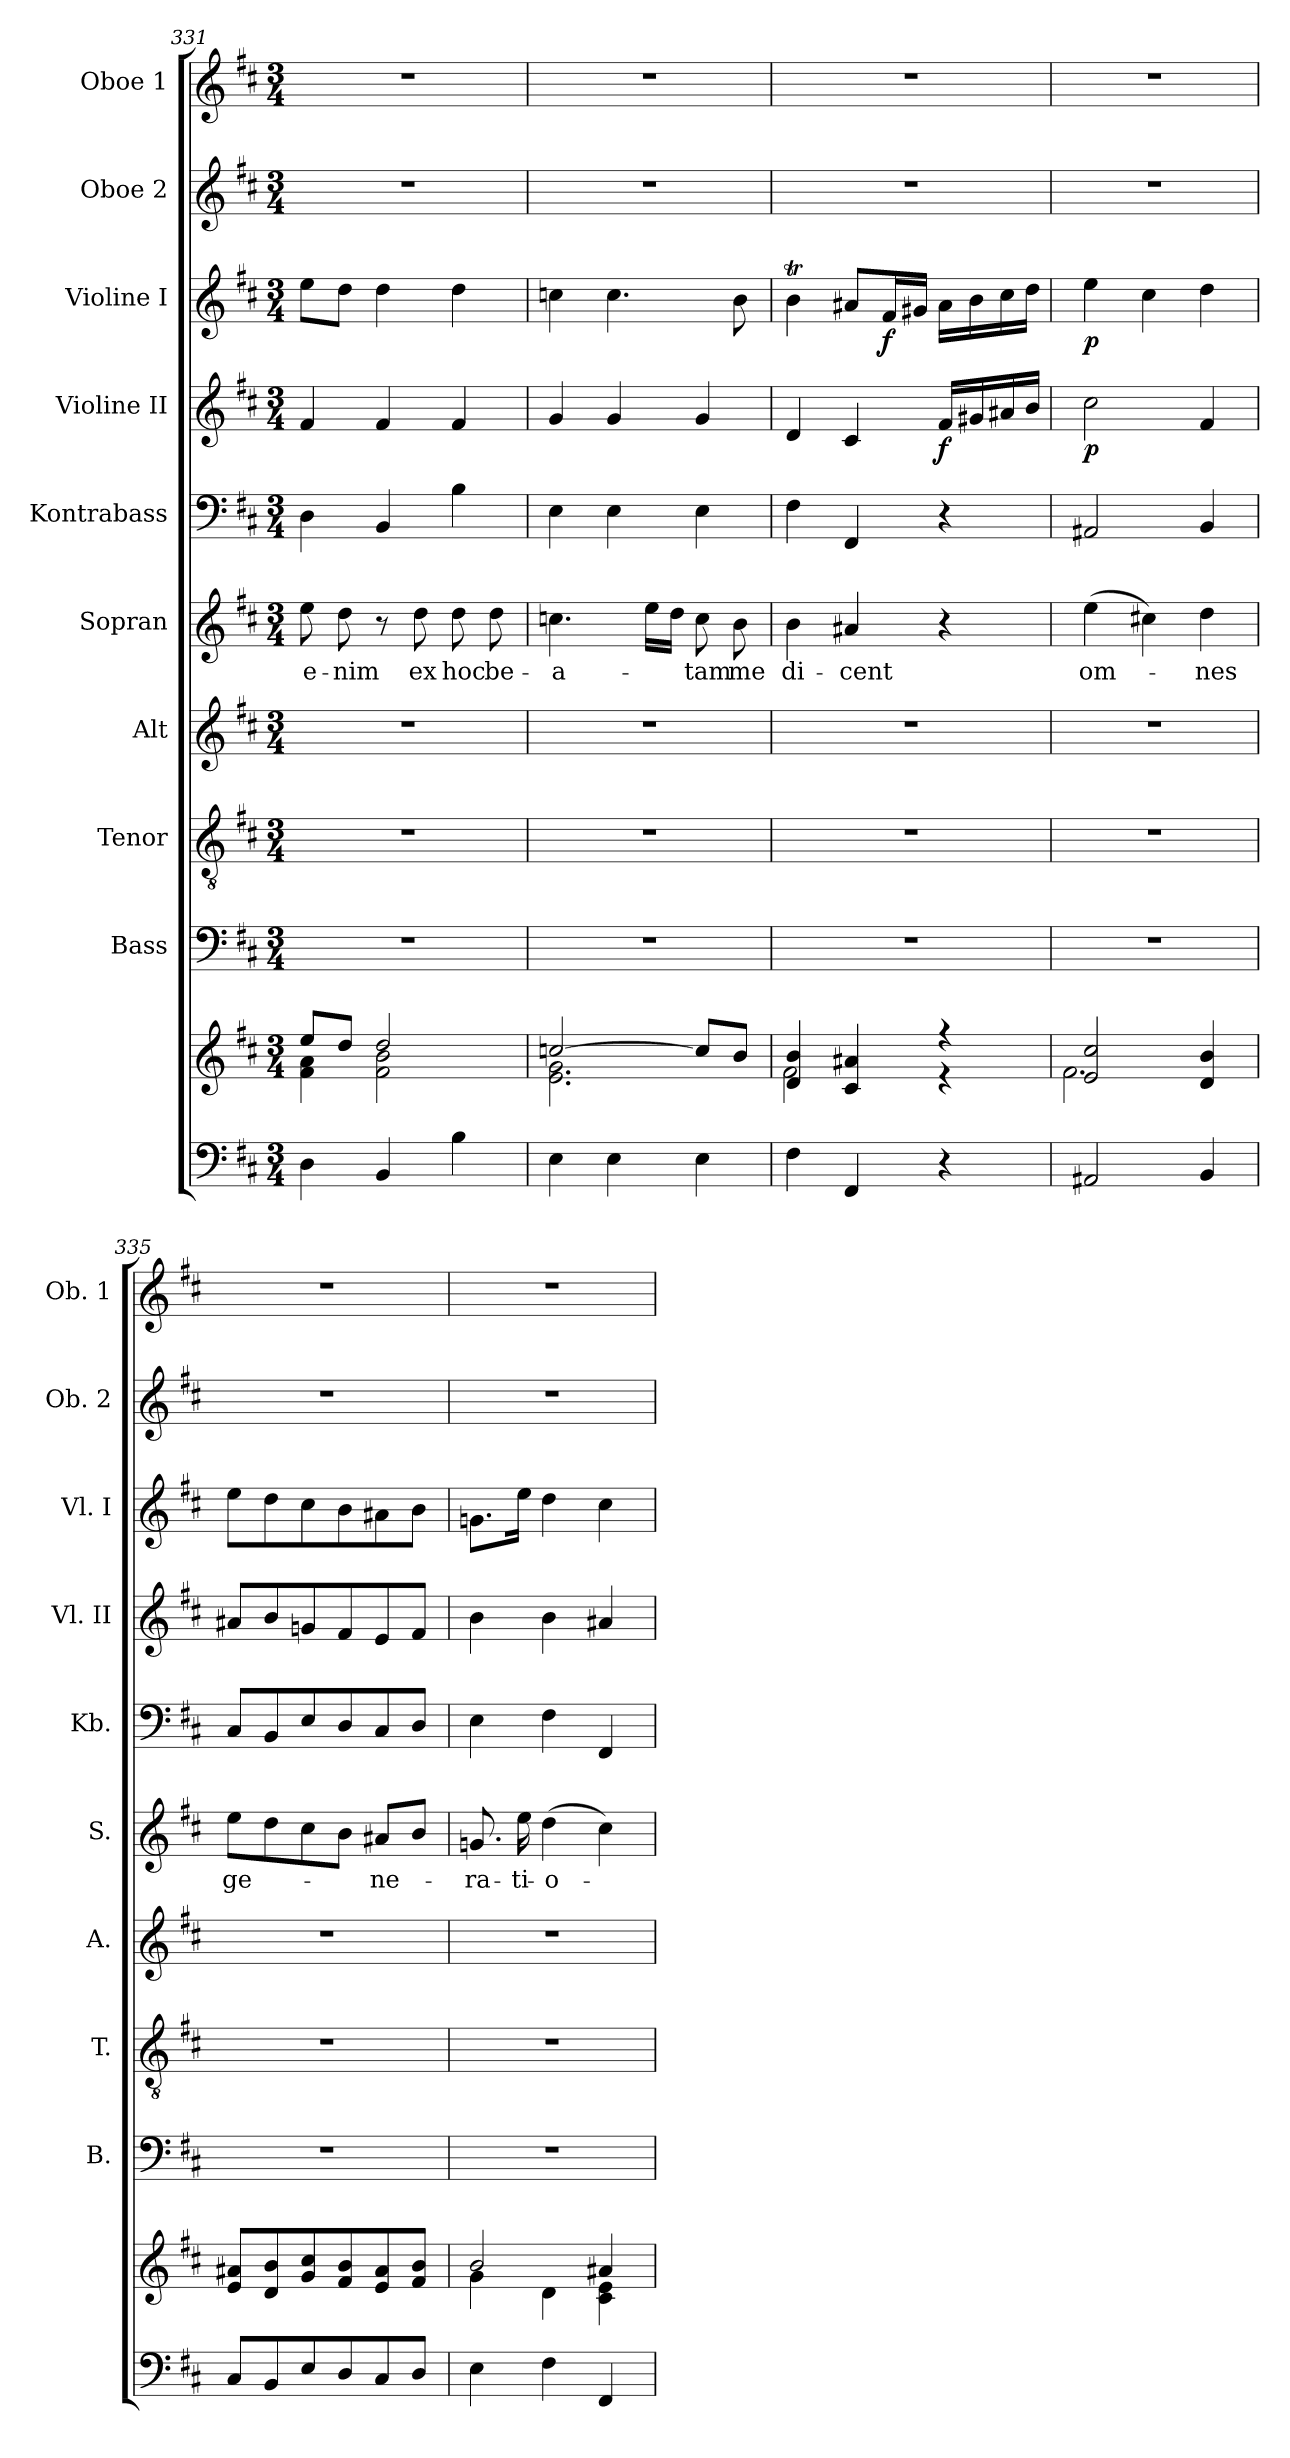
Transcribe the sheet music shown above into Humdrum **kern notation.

**kern	**kern	**kern	**kern	**kern	**kern	**text	**kern	**kern	**dynam	**kern	**dynam	**kern	**kern
*part10	*part10	*part9	*part8	*part7	*part6	*part6	*part5	*part4	*part4	*part3	*part3	*part2	*part1
*staff11	*staff10	*staff9	*staff8	*staff7	*staff6	*staff6	*staff5	*staff4	*staff4	*staff3	*staff3	*staff2	*staff1
*	*	*I"Bass	*I"Tenor	*I"Alt	*I"Sopran	*	*I"Kontrabass	*I"Violine II	*	*I"Violine I	*	*I"Oboe 2	*I"Oboe 1
*	*	*I'B.	*I'T.	*I'A.	*I'S.	*	*I'Kb.	*I'Vl. II	*	*I'Vl. I	*	*I'Ob. 2	*I'Ob. 1
!!LO:PB:g=z
*clefF4	*clefG2	*clefF4	*clefGv2	*clefG2	*clefG2	*	*clefF4	*clefG2	*	*clefG2	*	*clefG2	*clefG2
*	*	*	*	*	*	*	*ITrd7c12	*	*	*	*	*	*
*k[f#c#]	*k[f#c#]	*k[f#c#]	*k[f#c#]	*k[f#c#]	*k[f#c#]	*	*k[f#c#]	*k[f#c#]	*	*k[f#c#]	*	*k[f#c#]	*k[f#c#]
*D:	*D:	*D:	*D:	*D:	*D:	*	*D:	*D:	*	*D:	*	*D:	*D:
*M3/4	*M3/4	*M3/4	*M3/4	*M3/4	*M3/4	*	*M3/4	*M3/4	*	*M3/4	*	*M3/4	*M3/4
=331	=331	=331	=331	=331	=331	=331	=331	=331	=331	=331	=331	=331	=331
*	*^	*	*	*	*	*	*	*	*	*	*	*	*
!	!	!	!	!	!	!	!LO:LY:b	!	!	!	!	!	!	!
4D\	8ee/L	4f#\ 4a\	2.r	2.r	2.r	8ee\	e-	4DD\	4f#/	.	8ee\L	.	2.r	2.r
!	!	!	!	!	!	!	!LO:LY:b	!	!	!	!	!	!	!
.	8dd/J	.	.	.	.	8dd\	-nim	.	.	.	8dd\J	.	.	.
4BB/	2dd/	2f#\ 2b\	.	.	.	8r	.	4BBB/	4f#/	.	4dd\	.	.	.
!	!	!	!	!	!	!	!LO:LY:b	!	!	!	!	!	!	!
.	.	.	.	.	.	8dd\	ex	.	.	.	.	.	.	.
!	!	!	!	!	!	!	!LO:LY:b	!	!	!	!	!	!	!
4B\	.	.	.	.	.	8dd\	hoc	4BB\	4f#/	.	4dd\	.	.	.
!	!	!	!	!	!	!	!LO:LY:b	!	!	!	!	!	!	!
.	.	.	.	.	.	8dd\	be-	.	.	.	.	.	.	.
=332	=332	=332	=332	=332	=332	=332	=332	=332	=332	=332	=332	=332	=332	=332
!	!	!	!	!	!	!	!LO:LY:b	!	!	!	!	!	!	!
4E\	[>2ccn/	2.e\ 2.g\	2.r	2.r	2.r	4.ccn\	-a-	4EE\	4g/	.	4ccn\	.	2.r	2.r
4E\	.	.	.	.	.	.	.	4EE\	4g/	.	4.cc\	.	.	.
.	.	.	.	.	.	16ee\LL	.	.	.	.	.	.	.	.
.	.	.	.	.	.	16dd\JJ	.	.	.	.	.	.	.	.
!	!	!	!	!	!	!	!LO:LY:b	!	!	!	!	!	!	!
4E\	8cc/L]	.	.	.	.	8cc\	-tam	4EE\	4g/	.	.	.	.	.
!	!	!	!	!	!	!	!LO:LY:b	!	!	!	!	!	!	!
.	8b/J	.	.	.	.	8b\	me	.	.	.	8b\	.	.	.
=333	=333	=333	=333	=333	=333	=333	=333	=333	=333	=333	=333	=333	=333	=333
!	!	!	!	!	!	!	!LO:LY:b	!	!	!	!	!	!	!
4F#\	4d/ 4b/	2f#\	2.r	2.r	2.r	4b\	di-	4FF#\	4d/	.	4bT\	.	2.r	2.r
!	!	!	!	!	!	!	!LO:LY:b	!	!	!	!	!	!	!
4FF#/	4c#/ 4a#X/	.	.	.	.	4a#X/	-cent	4FFF#/	4c#/	.	8a#X/L	.	.	.
!	!	!	!	!	!	!	!	!	!	!	!	!LO:DY:b	!	!
.	.	.	.	.	.	.	.	.	.	.	16f#/L	f	.	.
.	.	.	.	.	.	.	.	.	.	.	16g#X/JJ	.	.	.
!	!	!	!	!	!	!	!	!	!	!LO:DY:b	!	!	!	!
4r	4r	4r	.	.	.	4r	.	4r	16f#/LL	f	16a#\LL	.	.	.
.	.	.	.	.	.	.	.	.	16g#X/	.	16b\	.	.	.
.	.	.	.	.	.	.	.	.	16a#X/	.	16cc#\	.	.	.
.	.	.	.	.	.	.	.	.	16b/JJ	.	16dd\JJ	.	.	.
=334	=334	=334	=334	=334	=334	=334	=334	=334	=334	=334	=334	=334	=334	=334
!	!	!	!	!	!	!	!LO:LY:b	!	!	!LO:DY:b	!	!LO:DY:b	!	!
2AA#X/	2e/ 2cc#/	2.f#\	2.r	2.r	2.r	(>4ee\	om-	2AAA#X/	2cc#\	p	4ee\	p	2.r	2.r
.	.	.	.	.	.	4cc#X\)	.	.	.	.	4cc#\	.	.	.
!	!	!	!	!	!	!	!LO:LY:b	!	!	!	!	!	!	!
4BB/	4d/ 4b/	.	.	.	.	4dd\	-nes	4BBB/	4f#/	.	4dd\	.	.	.
*	*v	*v	*	*	*	*	*	*	*	*	*	*	*	*
=335	=335	=335	=335	=335	=335	=335	=335	=335	=335	=335	=335	=335	=335
!	!	!	!	!	!	!LO:LY:b	!	!	!	!	!	!	!
8C#/L	8e/ 8a#X/L	2.r	2.r	2.r	8ee\L	ge-	8CC#/L	8a#X/L	.	8ee\L	.	2.r	2.r
8BB/	8d/ 8b/	.	.	.	8dd\	.	8BBB/	8b/	.	8dd\	.	.	.
8E/	8g/ 8cc#/	.	.	.	8cc#\	.	8EE/	8gn/	.	8cc#\	.	.	.
8D/	8f#/ 8b/	.	.	.	8b\J	.	8DD/	8f#/	.	8b\	.	.	.
!	!	!	!	!	!	!LO:LY:b	!	!	!	!	!	!	!
8C#/	8e/ 8a#/	.	.	.	8a#X/L	-ne-	8CC#/	8e/	.	8a#X\	.	.	.
8D/J	8f#/ 8b/J	.	.	.	8b/J	.	8DD/J	8f#/J	.	8b\J	.	.	.
!!LO:PB:g=z
=336	=336	=336	=336	=336	=336	=336	=336	=336	=336	=336	=336	=336	=336
*	*^	*	*	*	*	*	*	*	*	*	*	*	*
!	!	!	!	!	!	!	!LO:LY:b	!	!	!	!	!	!	!
4E\	2b/	4g\	2.r	2.r	2.r	8.gn/	-ra-	4EE\	4b\	.	8.gn\L	.	2.r	2.r
!	!	!	!	!	!	!	!LO:LY:b	!	!	!	!	!	!	!
.	.	.	.	.	.	16ee\	-ti-	.	.	.	16ee\Jk	.	.	.
!	!	!	!	!	!	!	!LO:LY:b	!	!	!	!	!	!	!
4F#\	.	4d\	.	.	.	(>4dd\	-o-	4FF#\	4b\	.	4dd\	.	.	.
4FF#/	4a#X/	4c#\ 4e\	.	.	.	4cc#\)	.	4FFF#/	4a#X/	.	4cc#\	.	.	.
*	*v	*v	*	*	*	*	*	*	*	*	*	*	*	*
=	=	=	=	=	=	=	=	=	=	=	=	=	=
*-	*-	*-	*-	*-	*-	*-	*-	*-	*-	*-	*-	*-	*-
